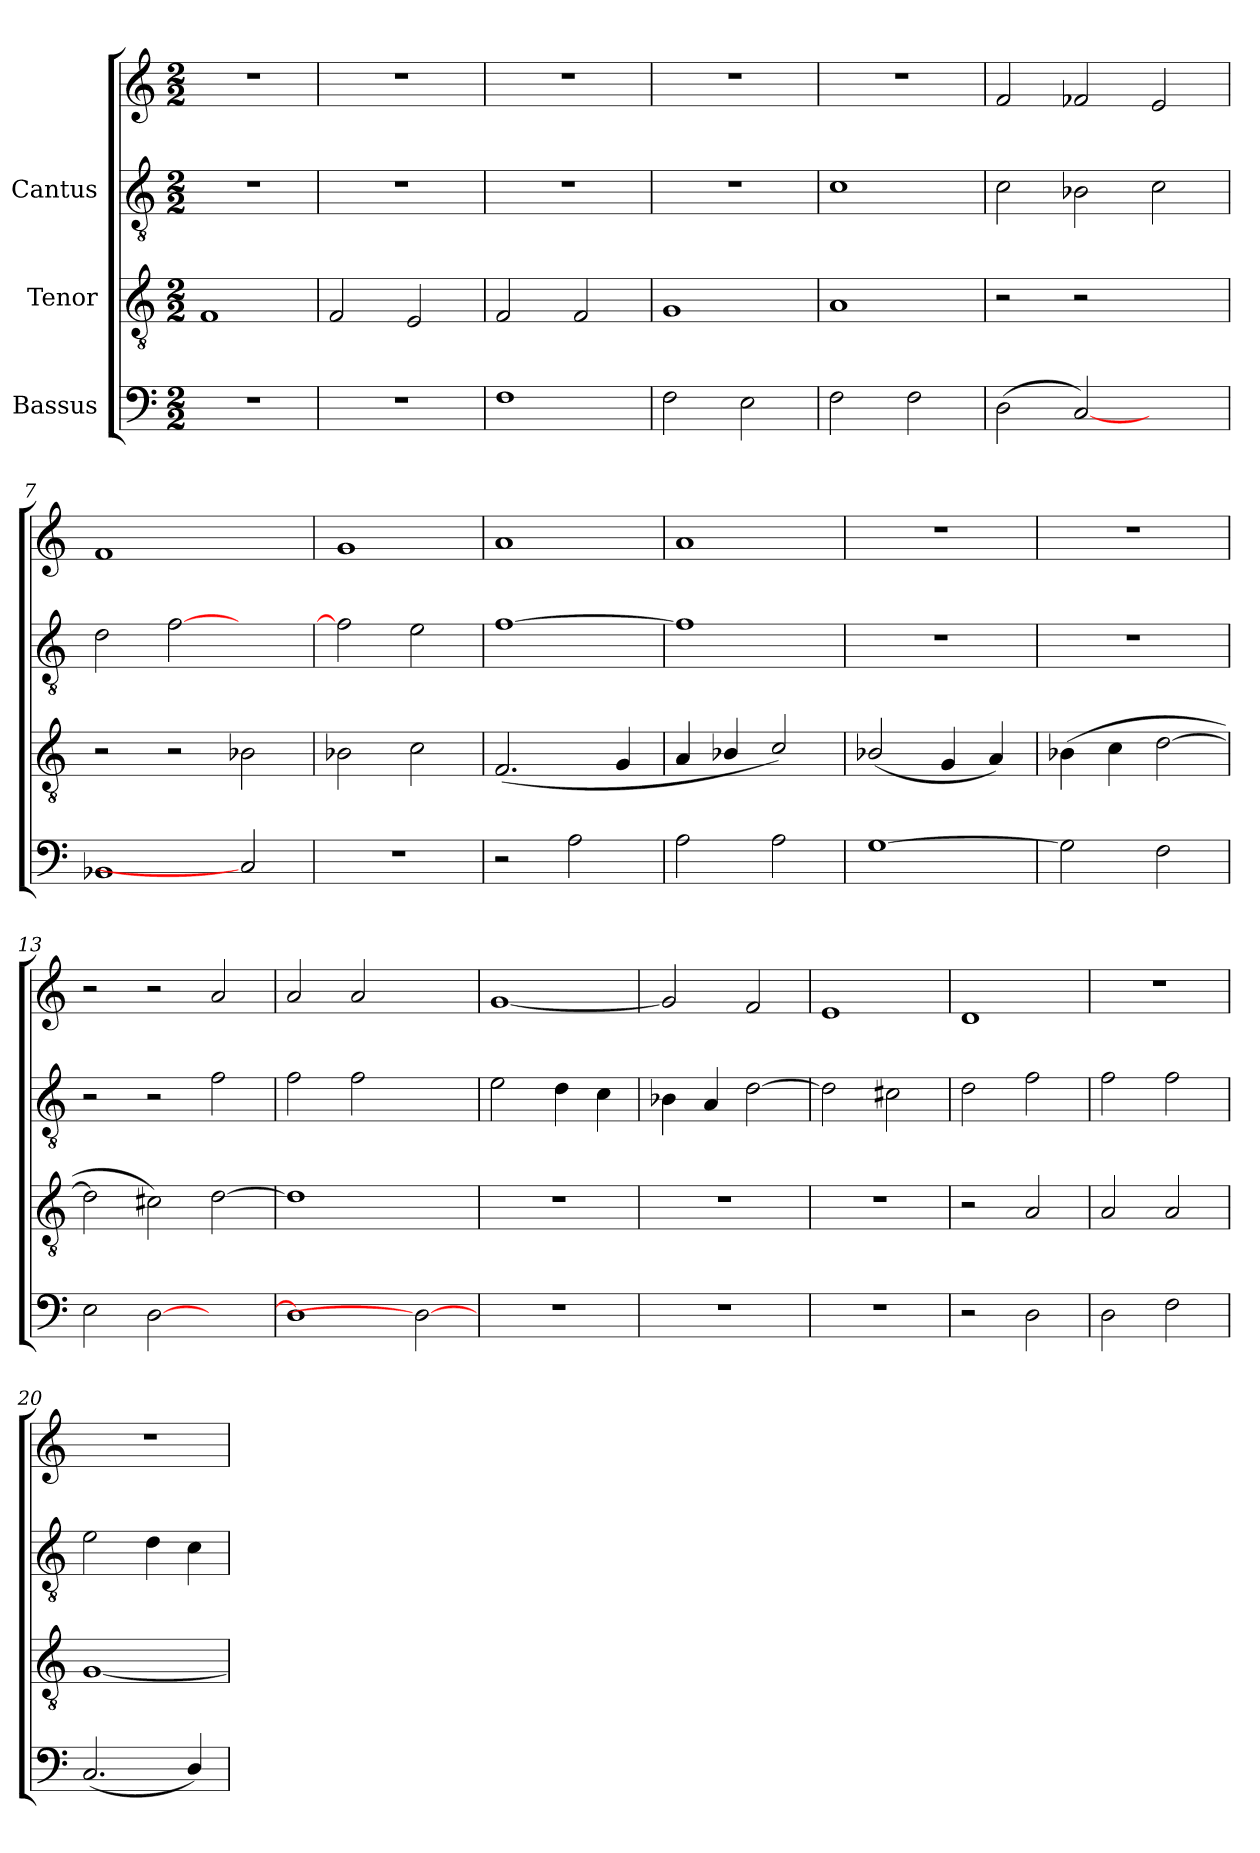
**kern	**kern	**kern	**kern
*part3	*part2	*part1	*part1
*staff4	*staff3	*staff2	*staff1
*I"Bassus	*I"Tenor	*I"Cantus	*
!!LO:PB:g=z
*stria5	*stria5	*stria5	*stria5
*clefF4	*clefGv2	*clefGv2	*clefG2
*M2/2	*M2/2	*M2/2	*M2/2
*MM264	*MM264	*MM264	*MM264
=1	=1	=1	=1
1r	1F	1r	1r
=2	=2	=2	=2
1r	2F/	1r	1r
.	2E/	.	.
=3	=3	=3	=3
1F	2F/	1r	1r
.	2F/	.	.
=4	=4	=4	=4
2F\	1G	1r	1r
2E\	.	.	.
=5	=5	=5	=5
2F\	1A	1c	1r
2F\	.	.	.
=6	=6	=6	=6
(>2D\	2r	2c\	2f/
[2C)	2r	2B-X\	2f-X/
2ryy	2ryy	2c\	2e/
=7	=7	=7	=7
1BB-X	2r	2d\	1f
.	2r	[>2f\	.
2C]	2B-X\	2ryy	2ryy
!!LO:LB:g=z
=8	=8	=8	=8
1r	2B-X\	2f\]	1g
.	2c\	2e\	.
=9	=9	=9	=9
2r	(<2.F/	[>1f	1a
2A\	.	.	.
.	4G/	.	.
=10	=10	=10	=10
2A\	4A/	1f]	1a
.	4B-X/	.	.
2A\	2c/)	.	.
=11	=11	=11	=11
[>1G	(<2B-X/	1r	1r
.	4G/	.	.
.	4A/)	.	.
=12	=12	=12	=12
2G\]	(>4B-X\	1r	1r
.	4c\	.	.
2F\	[>2d\	.	.
=13	=13	=13	=13
2E\	2d\]	2r	2r
[>2D	2c#X\)	2r	2r
2ryy	[>2d\	2f\	2a/
=14	=14	=14	=14
1D]	1d]	2f\	2a/
.	.	2f\	2a/
2D_	2ryy	2ryy	2ryy
!!LO:LB:g=z
=15	=15	=15	=15
1r	1r	2e\	[<1g
.	.	4d\	.
.	.	4c\	.
=16	=16	=16	=16
1r	1r	4B-X\	2g/]
.	.	4A/	.
.	.	[>2d\	2f/
=17	=17	=17	=17
1r	1r	2d\]	1e
.	.	2c#X\	.
=18	=18	=18	=18
2r	2r	2d\	1d
2D\	2A/	2f\	.
=19	=19	=19	=19
2D\	2A/	2f\	1r
2F\	2A/	2f\	.
=20	=20	=20	=20
(<2.C/	[<1G	2e\	1r
.	.	4d\	.
4D/)	.	4c\	.
=	=	=	=
*-	*-	*-	*-
